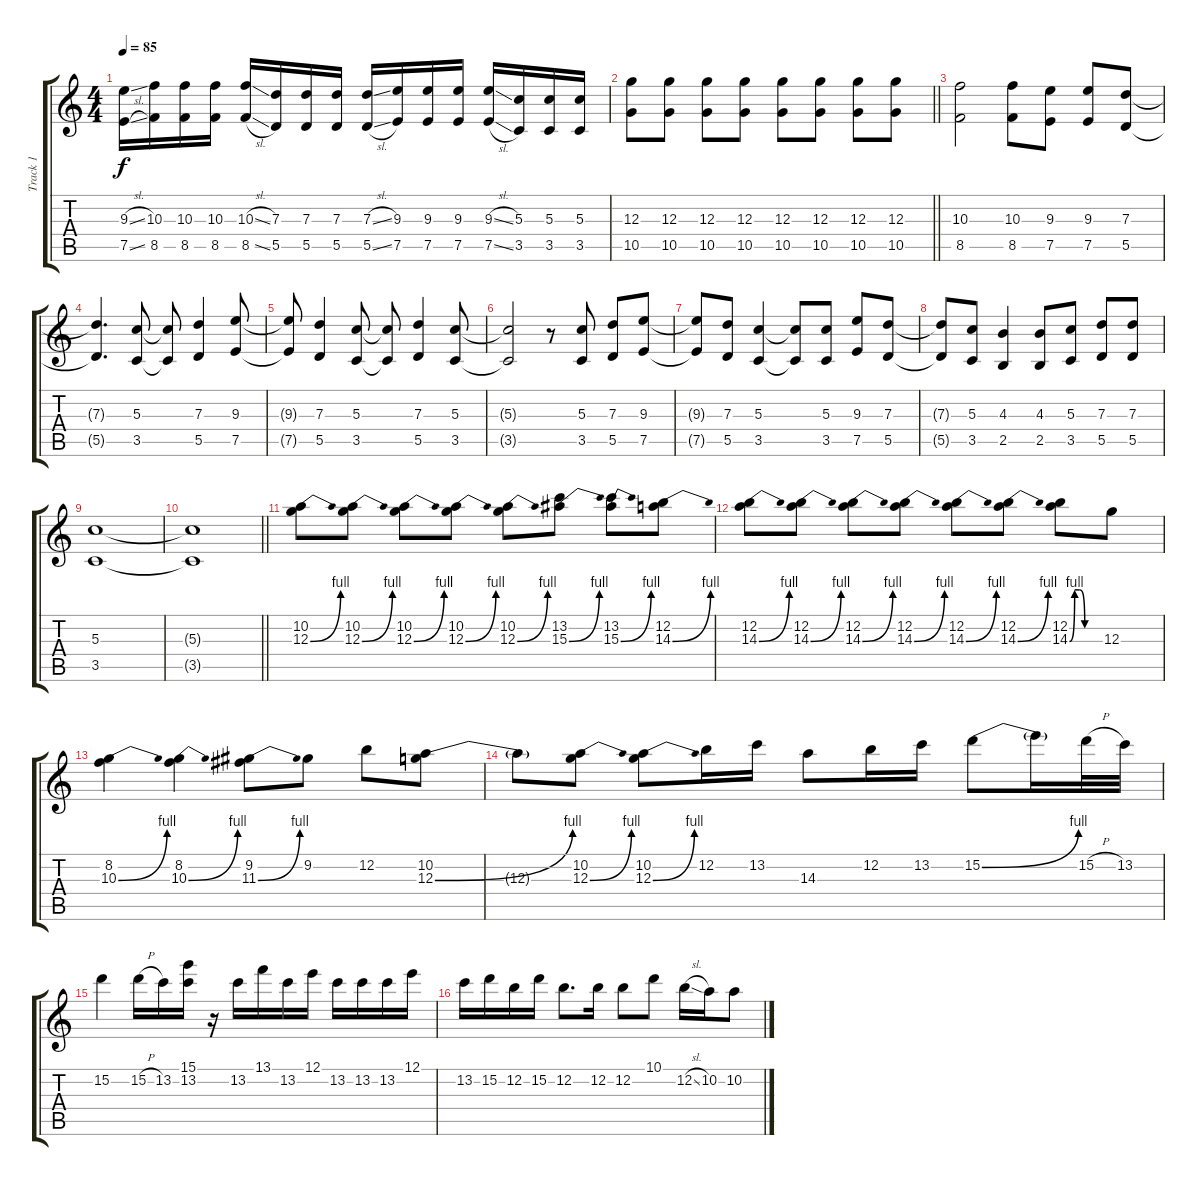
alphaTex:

\track ("Track 1" "Track 1") {instrument electricguitarjazz}
\staff {score tabs}
\tuning (E4 B3 G3 D3 A2 E2) {hide}
\ts (4 4)
\tempo 85
\clef g2
\ks c
(9.3{sl} 7.5{sl}).16{dy f} (10.3 8.5).16 (10.3 8.5).16 (10.3 8.5).16 (10.3{sl} 8.5{sl}).16 (7.3 5.5).16 (7.3 5.5).16 (7.3 5.5).16 (7.3{sl} 5.5{sl}).16 (9.3 7.5).16 (9.3 7.5).16 (9.3 7.5).16 (9.3{sl} 7.5{sl}).16 (5.3 3.5).16 (5.3 3.5).16 (5.3 3.5).16 |
\barLineRight lightlight
(12.3 10.5).8 (12.3 10.5).8 (12.3 10.5).8 (12.3 10.5).8 (12.3 10.5).8 (12.3 10.5).8 (12.3 10.5).8 (12.3 10.5).8 |
(10.3 8.5).2 (10.3 8.5).8 (9.3 7.5).8 (9.3 7.5).8 (7.3 5.5).8 |
(7.3{t} 5.5{t}).4{d} (5.3 3.5).8 (5.3{t} 3.5{t}).8 (7.3 5.5).4 (9.3 7.5).8 |
(9.3{t} 7.5{t}).8 (7.3 5.5).4 (5.3 3.5).8 (5.3{t} 3.5{t}).8 (7.3 5.5).4 (5.3 3.5).8 |
(5.3{t} 3.5{t}).2 r.8 (5.3 3.5).8 (7.3 5.5).8 (9.3 7.5).8 |
(9.3{t} 7.5{t}).8 (7.3 5.5).8 (5.3 3.5).4 (5.3{t} 3.5{t}).8 (5.3 3.5).8 (9.3 7.5).8 (7.3 5.5).8 |
(7.3{t} 5.5{t}).8 (5.3 3.5).8 (4.3 2.5).4 (4.3 2.5).8 (5.3 3.5).8 (7.3 5.5).8 (7.3 5.5).8 |
(5.3 3.5).1 |
\barLineRight lightlight
(5.3{t} 3.5{t}).1 |
(10.2 12.3{be (bend 0 0 60 4)}).8 (10.2 12.3{be (bend 0 0 60 4)}).8 (10.2 12.3{be (bend 0 0 60 4)}).8 (10.2 12.3{be (bend 0 0 60 4)}).8 (10.2 12.3{be (bend 0 0 60 4)}).8 (13.2 15.3{be (bend 0 0 60 4)}).8 (13.2 15.3{be (bend 0 0 60 4)}).8 (12.2 14.3{be (bend 0 0 60 4)}).8 |
(12.2 14.3{be (bend 0 0 60 4)}).8 (12.2 14.3{be (bend 0 0 60 4)}).8 (12.2 14.3{be (bend 0 0 60 4)}).8 (12.2 14.3{be (bend 0 0 60 4)}).8 (12.2 14.3{be (bend 0 0 60 4)}).8 (12.2 14.3{be (bend 0 0 60 4)}).8 (12.2 14.3{be (custom 0 0 10 4 20 4 30 0 60 0)}).8 12.3.8 |
(8.2 10.3{be (bend 0 0 60 4)}).4 (8.2 10.3{be (bend 0 0 60 4)}).4 (9.2 11.3{be (bend 0 0 60 4)}).8 9.2.8 12.2.8 (10.2 12.3{be (bend 0 0 60 4)}).8 |
12.3{t}.8 (10.2 12.3{be (bend 0 0 60 4)}).8 (10.2 12.3{be (bend 0 0 60 4)}).8 12.2.16 13.2.16 14.3.8 12.2.16 13.2.16 15.2{be (bend 0 0 60 4)}.8 15.2{t}.16 15.2{h}.32 13.2.32 |
15.2.4 15.2{h}.16 13.2.16 (15.1 13.2).16 r.16 13.2.16 13.1.16 13.2.16 12.1.16 13.2.16 13.2.16 13.2.16 12.1.16 |
13.2.16 15.2.16 12.2.16 15.2.16 12.2.8{d} 12.2.16 12.2.8 10.1.8 12.2{sl}.16 10.2.16 10.2.8
